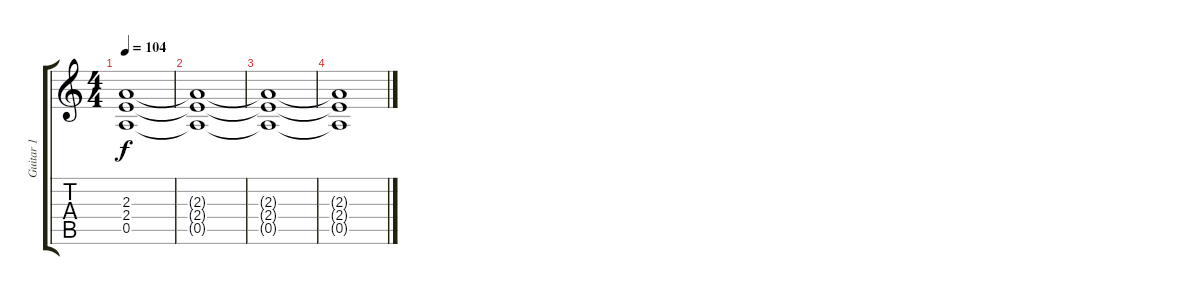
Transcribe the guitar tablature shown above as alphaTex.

\track ("Guitar 1" "Guitar 1") {instrument overdrivenguitar}
\staff {score tabs}
\tuning (E4 B3 G3 D3 A2 E2) {hide}
\ts (4 4)
\tempo 104
\clef g2
\ks c
(2.3{t} 2.4{t} 0.5{t}).1{dy f} |
(2.3{t} 2.4{t} 0.5{t}).1 |
(2.3{t} 2.4{t} 0.5{t}).1 |
(2.3{t} 2.4{t} 0.5{t}).1
